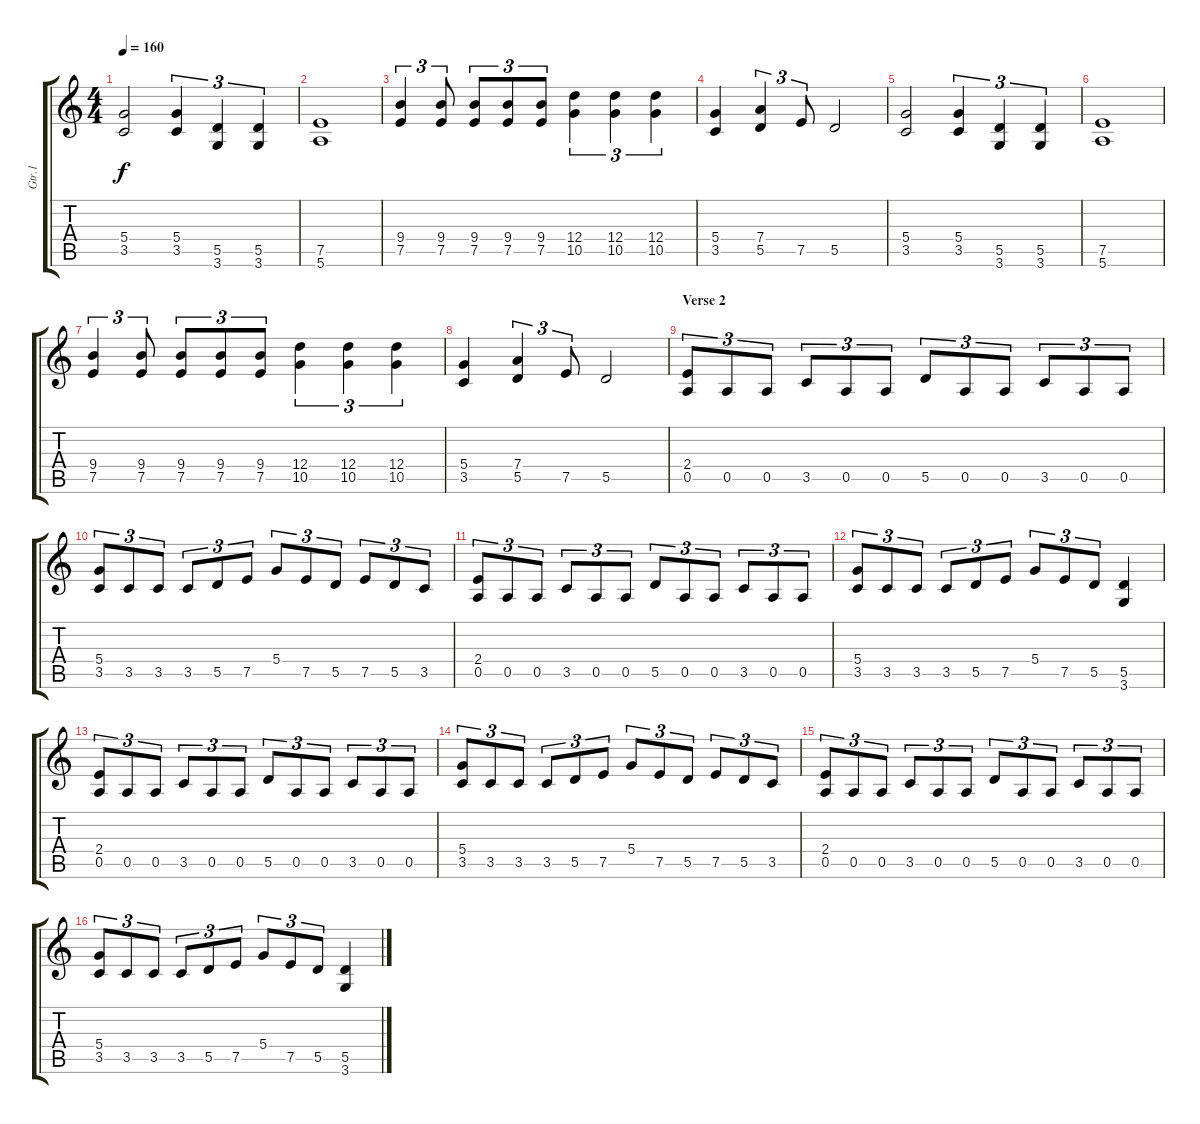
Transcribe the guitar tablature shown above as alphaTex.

\track ("Gtr.1" "Gtr.1") {instrument distortionguitar}
\staff {score tabs}
\tuning (E4 B3 G3 D3 A2 E2) {hide}
\ts (4 4)
\tempo 160
\clef g2
\ks c
(5.4 3.5).2{dy f} (5.4 3.5).4{tu (3 2)} (5.5 3.6).4{tu (3 2)} (5.5 3.6).4{tu (3 2)} |
(7.5 5.6).1 |
(9.4 7.5).4{tu (3 2)} (9.4 7.5).8{tu (3 2)} (9.4 7.5).8{tu (3 2)} (9.4 7.5).8{tu (3 2)} (9.4 7.5).8{tu (3 2)} (12.4 10.5).4{tu (3 2)} (12.4 10.5).4{tu (3 2)} (12.4 10.5).4{tu (3 2)} |
(5.4 3.5).4 (7.4 5.5).4{tu (3 2)} 7.5.8{tu (3 2)} 5.5.2 |
(5.4 3.5).2 (5.4 3.5).4{tu (3 2)} (5.5 3.6).4{tu (3 2)} (5.5 3.6).4{tu (3 2)} |
(7.5 5.6).1 |
(9.4 7.5).4{tu (3 2)} (9.4 7.5).8{tu (3 2)} (9.4 7.5).8{tu (3 2)} (9.4 7.5).8{tu (3 2)} (9.4 7.5).8{tu (3 2)} (12.4 10.5).4{tu (3 2)} (12.4 10.5).4{tu (3 2)} (12.4 10.5).4{tu (3 2)} |
(5.4 3.5).4 (7.4 5.5).4{tu (3 2)} 7.5.8{tu (3 2)} 5.5.2 |
\section ("" "Verse 2")
(2.4 0.5).8{tu (3 2)} 0.5.8{tu (3 2)} 0.5.8{tu (3 2)} 3.5.8{tu (3 2)} 0.5.8{tu (3 2)} 0.5.8{tu (3 2)} 5.5.8{tu (3 2)} 0.5.8{tu (3 2)} 0.5.8{tu (3 2)} 3.5.8{tu (3 2)} 0.5.8{tu (3 2)} 0.5.8{tu (3 2)} |
(5.4 3.5).8{tu (3 2)} 3.5.8{tu (3 2)} 3.5.8{tu (3 2)} 3.5.8{tu (3 2)} 5.5.8{tu (3 2)} 7.5.8{tu (3 2)} 5.4.8{tu (3 2)} 7.5.8{tu (3 2)} 5.5.8{tu (3 2)} 7.5.8{tu (3 2)} 5.5.8{tu (3 2)} 3.5.8{tu (3 2)} |
(2.4 0.5).8{tu (3 2)} 0.5.8{tu (3 2)} 0.5.8{tu (3 2)} 3.5.8{tu (3 2)} 0.5.8{tu (3 2)} 0.5.8{tu (3 2)} 5.5.8{tu (3 2)} 0.5.8{tu (3 2)} 0.5.8{tu (3 2)} 3.5.8{tu (3 2)} 0.5.8{tu (3 2)} 0.5.8{tu (3 2)} |
(5.4 3.5).8{tu (3 2)} 3.5.8{tu (3 2)} 3.5.8{tu (3 2)} 3.5.8{tu (3 2)} 5.5.8{tu (3 2)} 7.5.8{tu (3 2)} 5.4.8{tu (3 2)} 7.5.8{tu (3 2)} 5.5.8{tu (3 2)} (5.5 3.6).4 |
(2.4 0.5).8{tu (3 2)} 0.5.8{tu (3 2)} 0.5.8{tu (3 2)} 3.5.8{tu (3 2)} 0.5.8{tu (3 2)} 0.5.8{tu (3 2)} 5.5.8{tu (3 2)} 0.5.8{tu (3 2)} 0.5.8{tu (3 2)} 3.5.8{tu (3 2)} 0.5.8{tu (3 2)} 0.5.8{tu (3 2)} |
(5.4 3.5).8{tu (3 2)} 3.5.8{tu (3 2)} 3.5.8{tu (3 2)} 3.5.8{tu (3 2)} 5.5.8{tu (3 2)} 7.5.8{tu (3 2)} 5.4.8{tu (3 2)} 7.5.8{tu (3 2)} 5.5.8{tu (3 2)} 7.5.8{tu (3 2)} 5.5.8{tu (3 2)} 3.5.8{tu (3 2)} |
(2.4 0.5).8{tu (3 2)} 0.5.8{tu (3 2)} 0.5.8{tu (3 2)} 3.5.8{tu (3 2)} 0.5.8{tu (3 2)} 0.5.8{tu (3 2)} 5.5.8{tu (3 2)} 0.5.8{tu (3 2)} 0.5.8{tu (3 2)} 3.5.8{tu (3 2)} 0.5.8{tu (3 2)} 0.5.8{tu (3 2)} |
(5.4 3.5).8{tu (3 2)} 3.5.8{tu (3 2)} 3.5.8{tu (3 2)} 3.5.8{tu (3 2)} 5.5.8{tu (3 2)} 7.5.8{tu (3 2)} 5.4.8{tu (3 2)} 7.5.8{tu (3 2)} 5.5.8{tu (3 2)} (5.5 3.6).4
